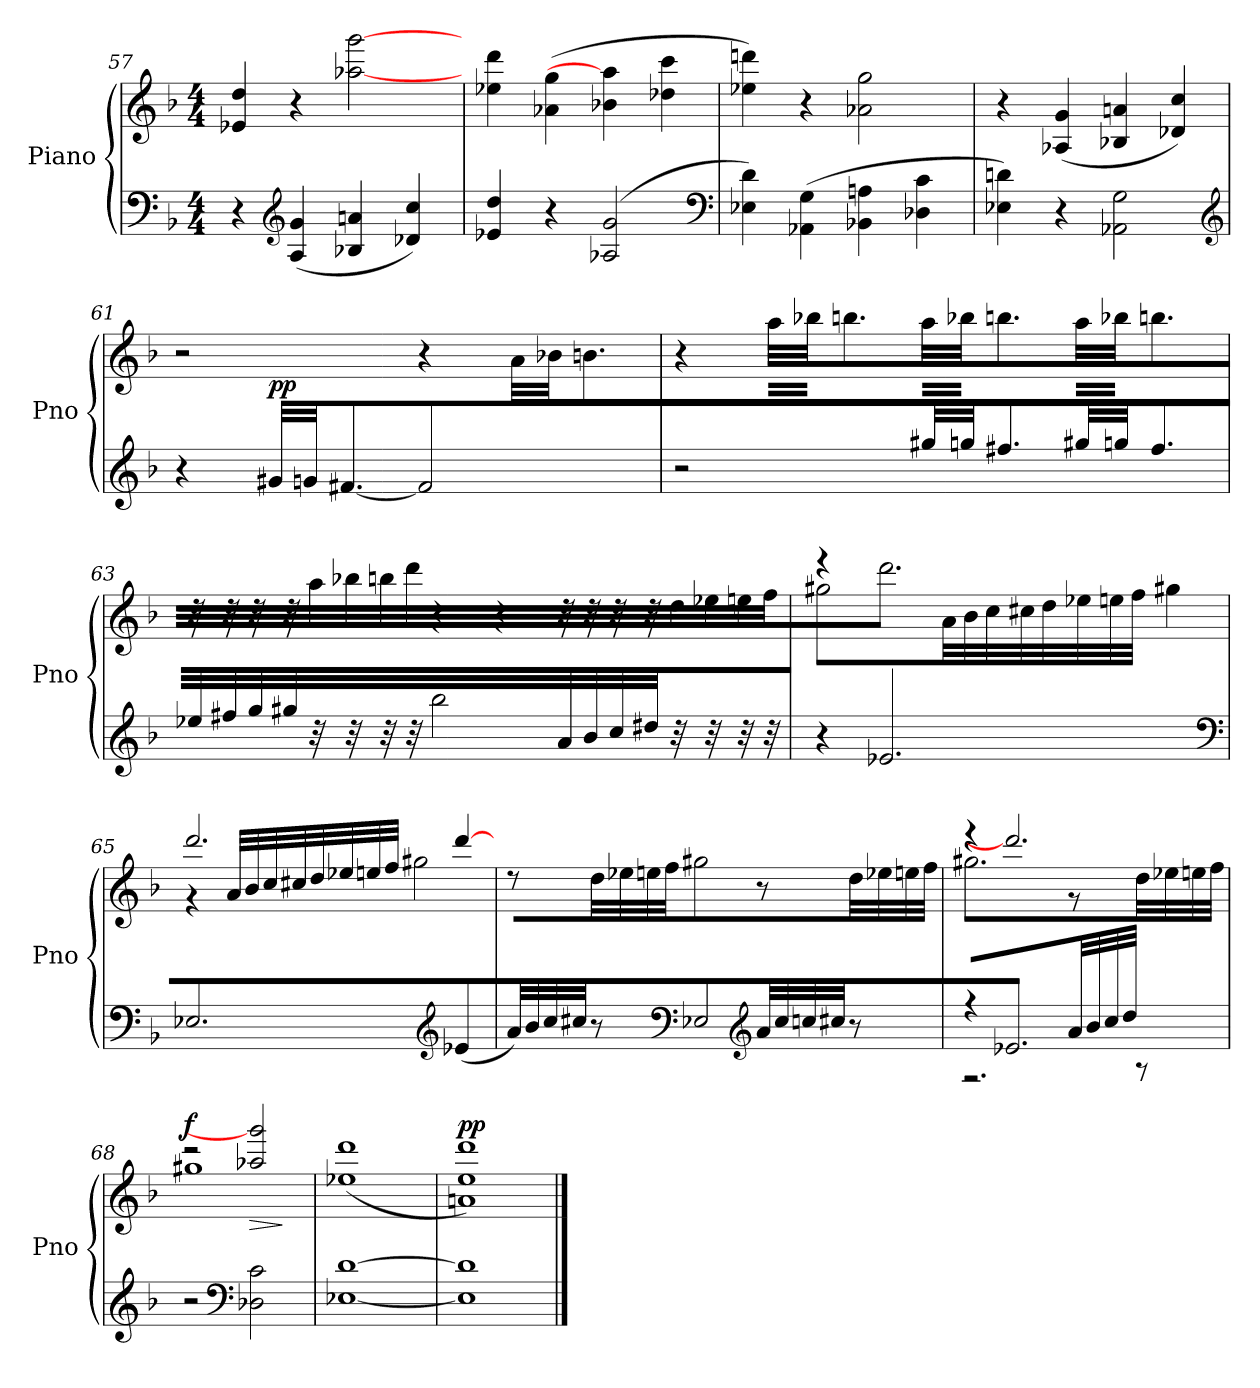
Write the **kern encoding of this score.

**kern	**dynam	**kern	**dynam
*part2	*part2	*part1	*part1
*staff2	*staff2	*staff1	*staff1
*I"Piano	*	*I"Piano	*
*I'Pno	*	*I'Pno	*
*clefF4	*	*clefG2	*
*k[b-]	*	*k[b-]	*
*M4/4	*	*M4/4	*
=57	=57	=57	=57
4r	.	4e-X/ 4dd/	.
*clefG2	*	*	*
(4A/ 4g/	.	4r	.
4B-X/ 4an/	.	[2aa-X\ [2ggg\	.
4d-X/ 4cc/)	.	.	.
!!LO:LB:g=z
=58	=58	=58	=58
4e-X/ 4dd/	.	4ee-X\ 4ddd\	.
4r	.	(4a-X\ 4gg\	.
(2A-X/ 2g/	.	4b-X\ 4aa-\]	.
.	.	4dd-X\ 4ccc\	.
*clefF4	*	*	*
=59	=59	=59	=59
4E-X\ 4d\)	.	4ee-X\ 4dddn\)	.
(4AA-X\ 4G\	.	4r	.
4BB-X\ 4An\	.	2a-X\ 2gg\	.
4D-X\ 4c\	.	.	.
=60	=60	=60	=60
4E-X\ 4dn\)	.	4r	.
4r	.	(4A-X/ 4g/	.
2AA-X\ 2G\	.	4B-X/ 4an/	.
.	.	4d-X/ 4cc/)	.
*clefG2	*	*	*
=61	=61	=61	=61
*	*	*MM56	*
4r	.	2r	.
!	!LO:DY:a	!	!
32g#X/LLL	pp	.	.
32gn/	.	.	.
[8.f#X/J	.	.	.
2f#/]	.	4r	.
.	.	32a/LLL	.
.	.	32b-X/	.
.	.	8.bn/J	.
!!LO:LB:g=z
=62	=62	=62	=62
2r	.	4r	.
.	.	32aa\LLL	.
.	.	32bb-X\	.
.	.	8.bbn\J	.
32gg#X\LLL	.	32aa\LLL	.
32ggn\	.	32bb-X\	.
8.ff#X\J	.	8.bbn\J	.
32gg#X\LLL	.	32aa\LLL	.
32ggn\	.	32bb-X\	.
8.ff#\J	.	8.bbn\	.
=63	=63	=63	=63
*^	*	*	*
32ee-X/LLL	4ryy	.	32r	.
32ff#X/	.	.	32r	.
32gg/	.	.	32r	.
32gg#X/JJJ	.	.	32r	.
32r	.	.	32aa\	.
32r	.	.	32bb-X\	.
32r	.	.	32bbn\JJJ	.
32r	.	.	32ddd\	.
2ryy	2bb-\	.	4r	.
.	.	.	4r	.
32a/LLL	4ryy	.	32r	.
32b-/	.	.	32r	.
32cc/	.	.	32r	.
32dd#X/JJJ	.	.	32r	.
32r	.	.	32dd\	.
32r	.	.	32ee-X\	.
32r	.	.	32een\	.
32r	.	.	32ff\JJJ	.
*v	*v	*	*	*
!!LO:LB:g=z
=64	=64	=64	=64
*	*	*^	*
4r	.	4r	2gg#X\	.
2.e-X\	.	2.ddd/	.	.
.	.	.	32a/LLL	.
.	.	.	32b-/JJJ	.
.	.	.	32cc/JJJ	.
.	.	.	32cc#X/JJJ	.
.	.	.	32dd\JJJ	.
.	.	.	32ee-X\JJJ	.
.	.	.	32een\JJJ	.
.	.	.	32ff\JJJ	.
.	.	.	4gg#X\	.
*clefF4	*	*	*	*
=65	=65	=65	=65	=65
2.E-X\	.	2.ddd/	4r	.
.	.	.	32a/LLL	.
.	.	.	32b-/	.
.	.	.	32cc/	.
.	.	.	32cc#X/	.
.	.	.	32dd\	.
.	.	.	32ee-X\	.
.	.	.	32een\	.
.	.	.	32ff\JJJ	.
.	.	.	2gg#X\	.
*clefG2	*	*	*	*
(4e-X\	.	[4ddd/	.	.
*	*	*v	*v	*
!!LO:LB:g=z
=66	=66	=66	=66
32a/LLL)	.	8r	.
32b-/	.	.	.
32cc/	.	.	.
32cc#X/JJJ	.	.	.
8r	.	32dd\	.
.	.	32ee-X\	.
.	.	32een\	.
.	.	32ff\JJJ	.
*clefF4	*	*	*
2E-X\	.	2gg#X\	.
*clefG2	*	*	*
32a/LLL	.	8r	.
32cc#/	.	.	.
32ccn/	.	.	.
32cc#X/JJJ	.	.	.
8r	.	32dd\	.
.	.	32ee-X\	.
.	.	32een\	.
.	.	32ff\JJJ	.
=67	=67	=67	=67
*^	*	*^	*
4r	2.r	.	4r	2.gg#X\	.
2.e-X\	.	.	2.ddd/]	.	.
.	32a/JJJ	.	.	8r	.
.	32b-/JJJ	.	.	.	.
.	32cc/JJJ	.	.	.	.
.	32dd/JJJ	.	.	.	.
.	8r	.	.	32dd\JJJ	.
.	.	.	.	32ee-X\JJJ	.
.	.	.	.	32een\JJJ	.
.	.	.	.	32ff\JJJ	.
*v	*v	*	*	*	*
=68	=68	=68	=68	=68
!	!	!	!	!LO:DY:a
2r	.	2r	1gg#X/	f
*clefF4	*	*	*	*
!	!	!	!	!LO:HP:b
2D-X\ 2c\	.	2aa-X/ 2ggg/]	.	>
*	*	*v	*v	*
.	.	.	]
=69	=69	=69	=69
[1E-X/ [1d/	.	(1ee-X/ 1ddd/	.
=70	=70	=70	=70
!	!	!	!LO:DY:a
1E-/] 1d/]	.	1an/ 1ee/ 1ddd/)	pp
==	==	==	==
*-	*-	*-	*-
